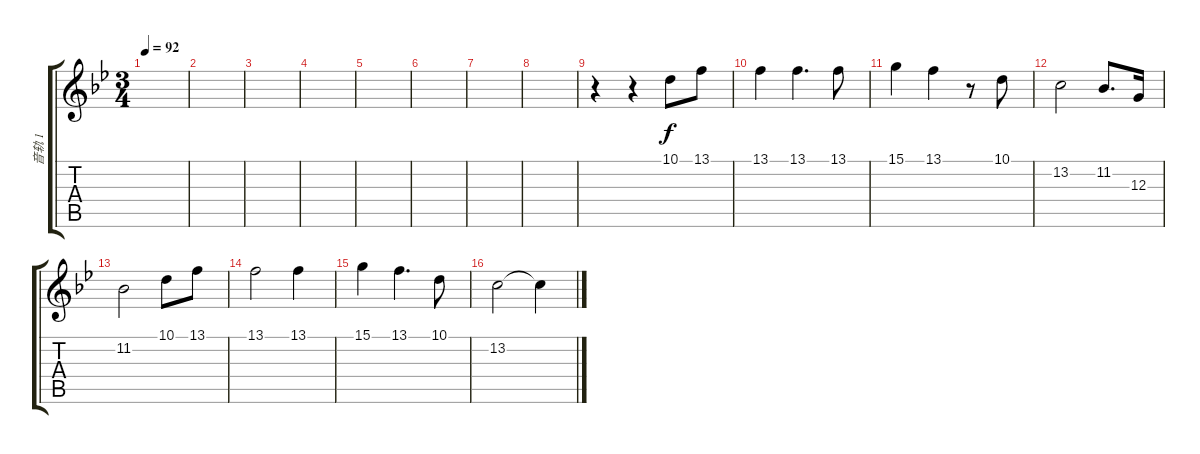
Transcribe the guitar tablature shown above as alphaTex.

\track ("音轨 1" "音轨 1") {instrument electricgrandpiano}
\staff {score tabs}
\tuning (E4 B3 G3 D3 A2 E2) {hide}
\ts (3 4)
\tempo 92
\clef g2
\ks bb
|
|
|
|
|
|
|
|
r.4 r.4 10.1.8 13.1.8 |
13.1.4 13.1.4{d} 13.1.8 |
15.1.4 13.1.4 r.8 10.1.8 |
13.2.2 11.2.8{d} 12.3.16 |
11.2.2 10.1.8 13.1.8 |
13.1.2 13.1.4 |
15.1.4 13.1.4{d} 10.1.8 |
13.2.2 13.2{t}.4
